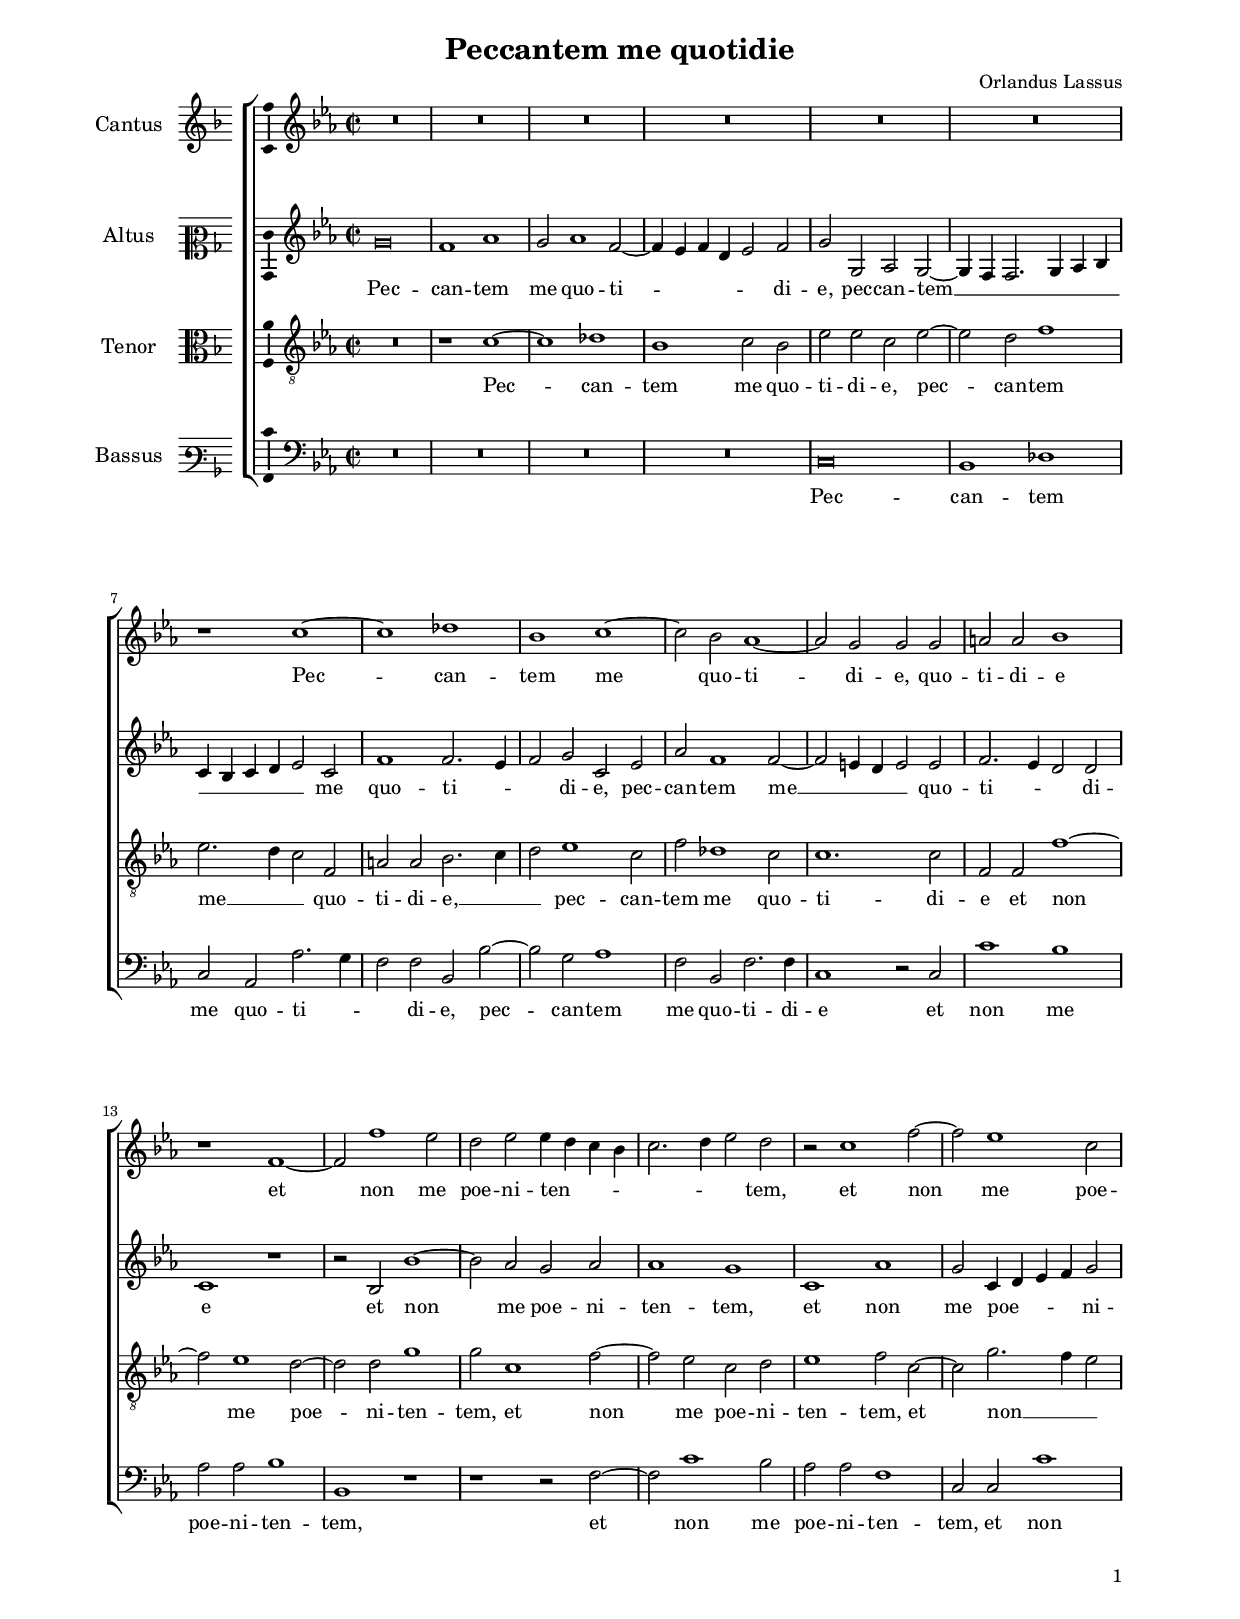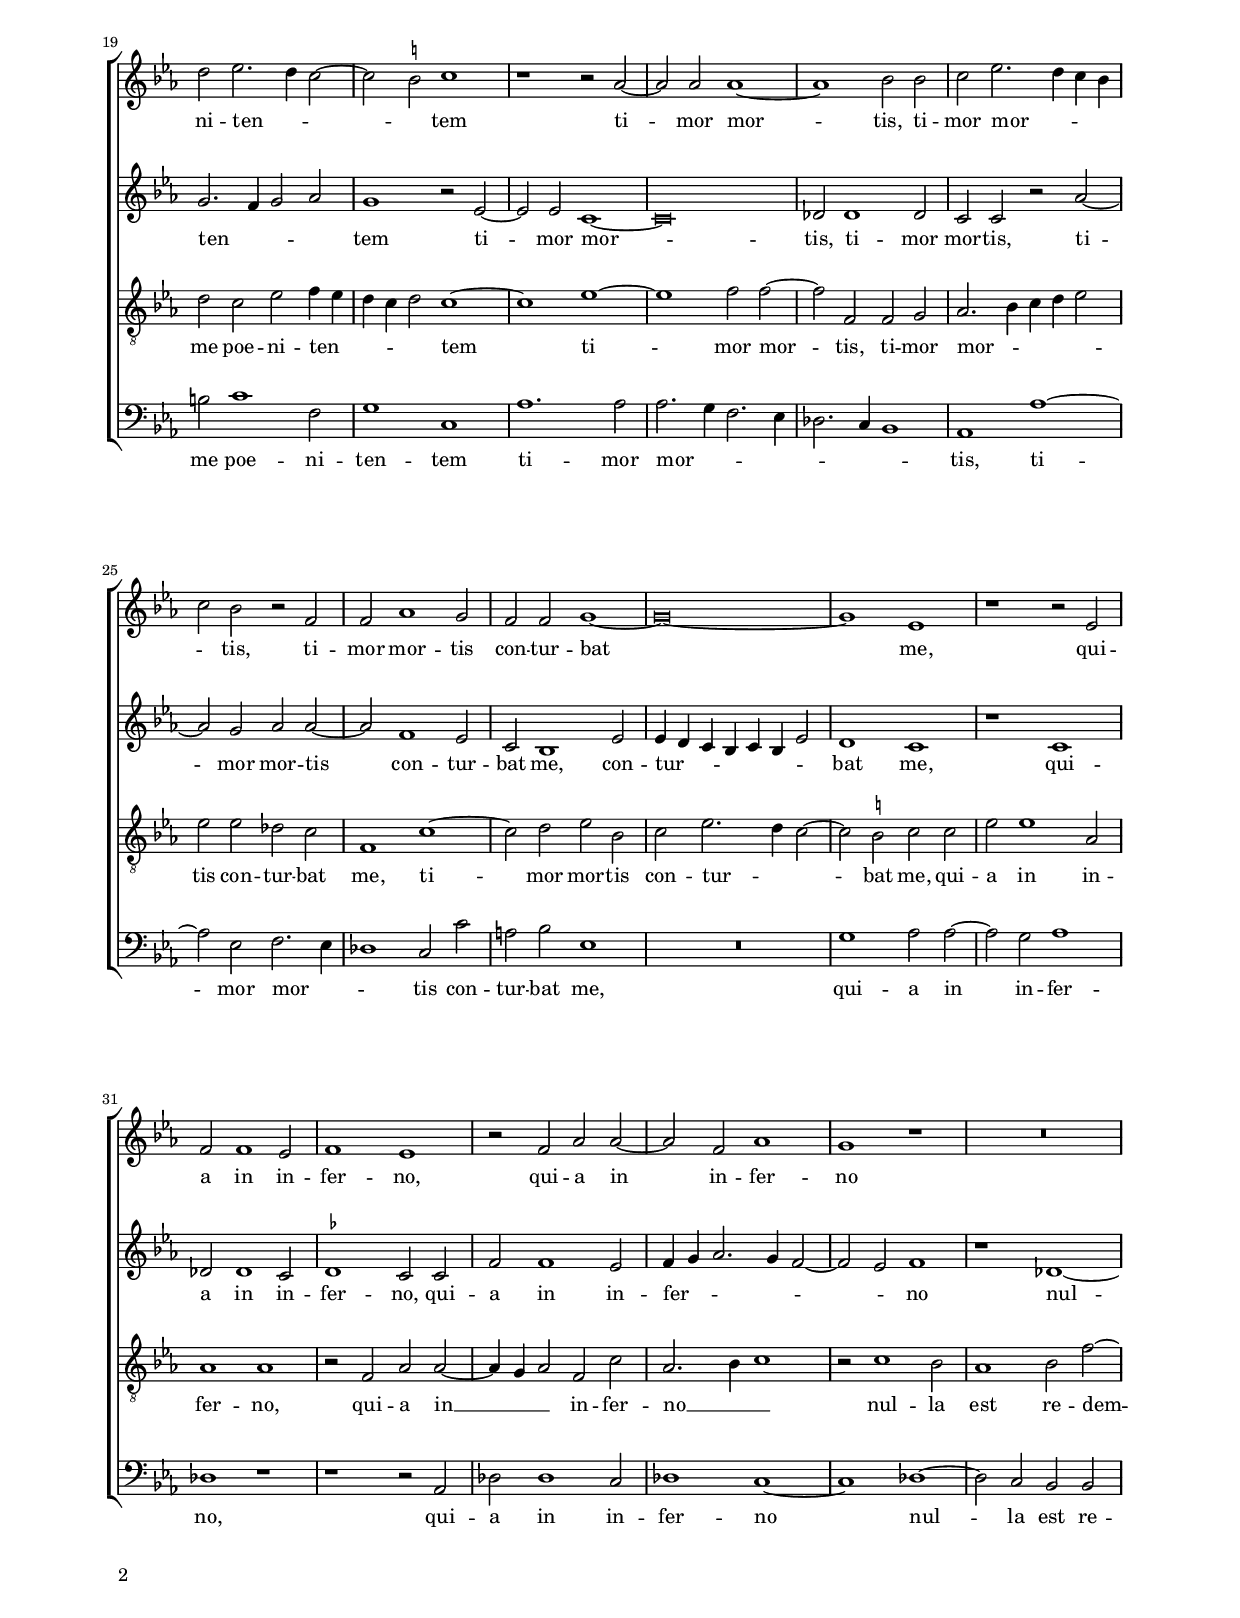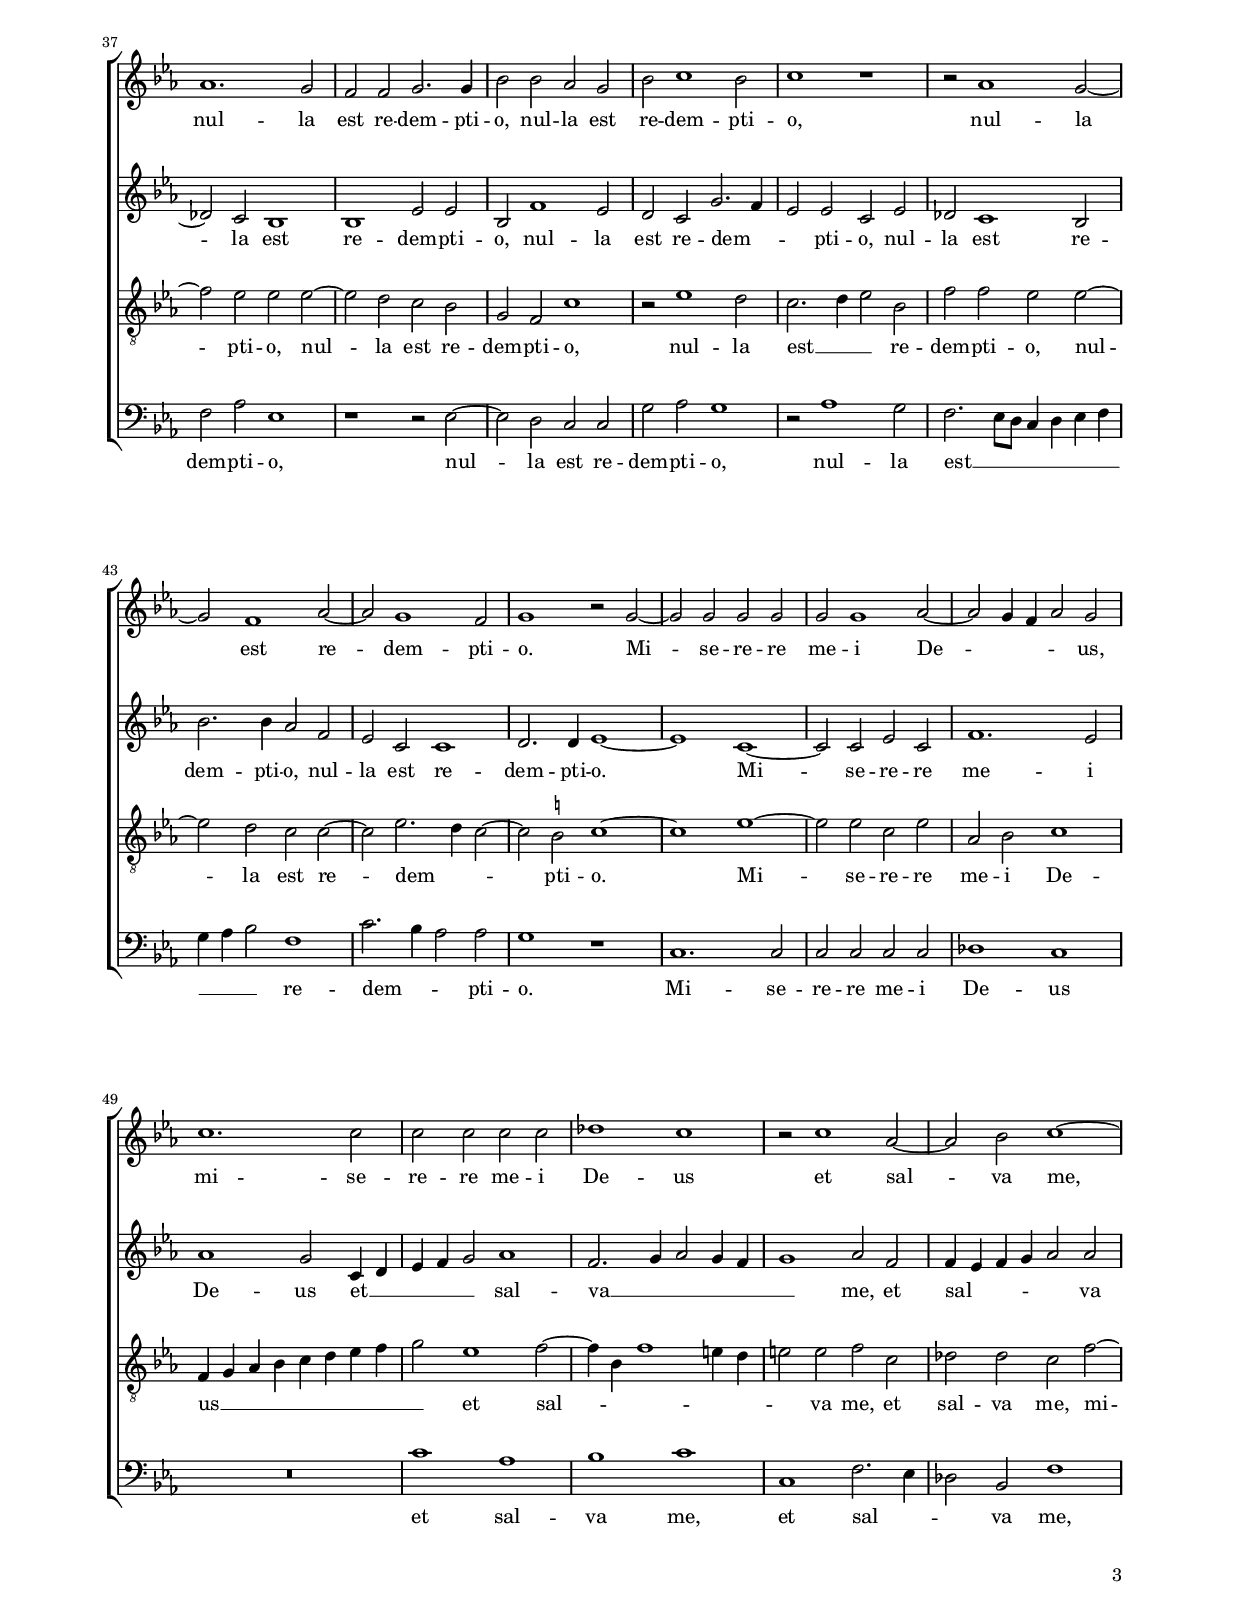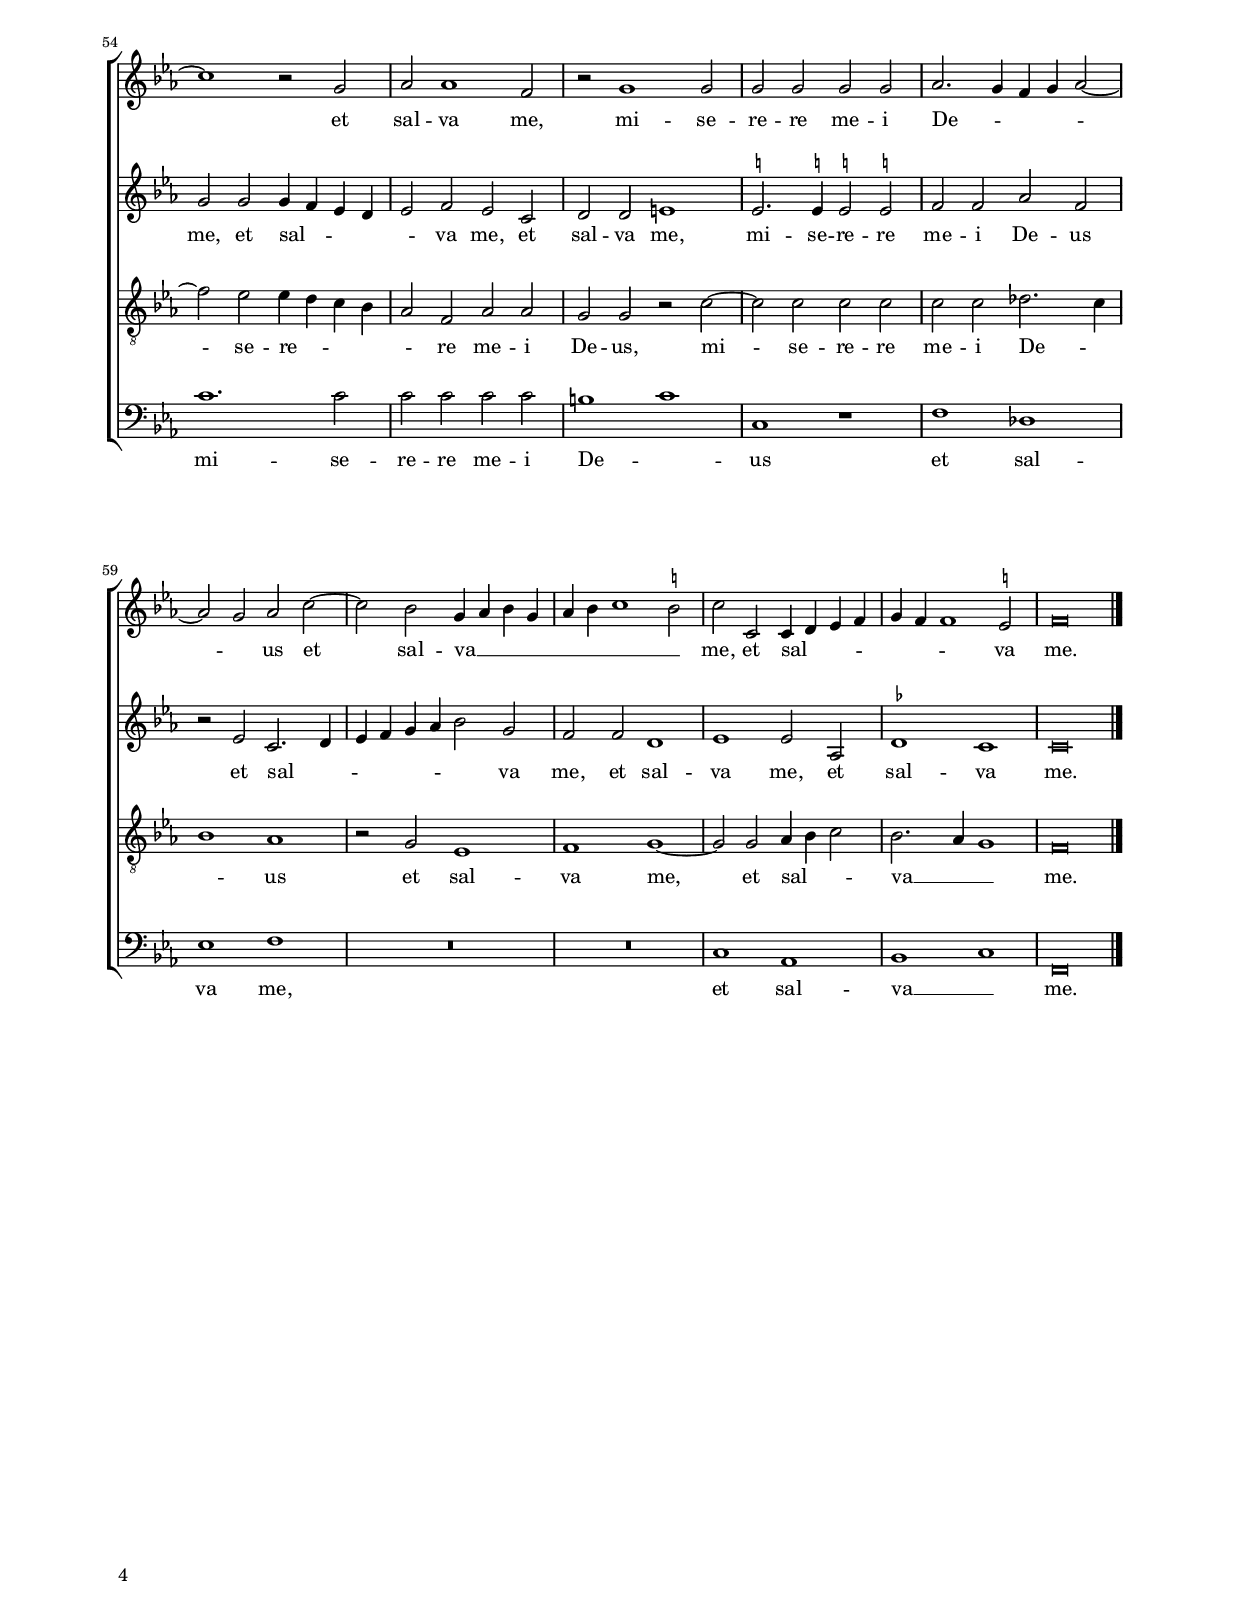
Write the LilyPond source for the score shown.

\header
{
  title="Peccantem me quotidie"
  composer="Orlandus Lassus"
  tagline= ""
}

\version "2.22.0"
\include "deutsch.ly"
#(set-global-staff-size 16)
% #(set-default-paper-size "letter")
#(ly:set-option 'point-and-click #f)

	
global = {
	\key f \major
	\time 2/2 \set Score.measureLength = #(ly:make-moment 2/1)
	\skip 1*2*64 \bar "|."
	}

	ficta = { \once \set suggestAccidentals = ##t }
	
	forget = #(define-music-function (music) (ly:music?) #{
		\accidentalStyle forget
		$music
		\accidentalStyle default
		#})
	
	m = \melisma
	me = \melismaEnd


\paper
	{
	top-margin = 2 \cm
	bottom-margin = 1.4 \cm
	left-margin = 2 \cm
	right-margin = 2 \cm
	ragged-bottom = ##f
	ragged-last-bottom = ##t
	print-page-number = ##f
	system-system-spacing = #'((basic-distance . 20) (minimum-distance . 16) (padding . 6) (strechability . 150))
        oddFooterMarkup=\markup   \fill-line { "" \fromproperty #'page:page-number-string }
        evenFooterMarkup=\markup  \fill-line { \fromproperty #'page:page-number-string "" }
        last-bottom-spacing = #'((basic-distance . 11) (minimum-distance . 7) (padding . 4))
%	systems-per-page = 3
%	min-systems-per-page = 3
%	oddHeaderMarkup = \markup { \fill-line { \null \null \column \right-align { \fontsize #1 \fromproperty #'page:page-number-string \null } } }
%	evenHeaderMarkup = \markup { \column \right-align { \fontsize #1 \fromproperty #'page:page-number-string \null } }
	}


incipitcantus = \markup { \score {
	{
	\set Staff.instrumentName = \markup { \fontsize #1 "Cantus" }
	\key f \major
	\clef violin
	s4 \bar ""
	}
	\layout  {
	raggedright = ##t
	indent = 1.6 \cm
	line-width = 2.2\cm
	\context { \Staff \remove Time_signature_engraver }
	\override Staff.Clef.Y-extent = #'(0 . 0)
	}} \hspace #1 }
	
      
incipitaltus = \markup { \score {
	{
	\set Staff.instrumentName = \markup { \fontsize #1 "Altus" }
	\key f \major
	\clef mezzosoprano
	s4 \bar ""
	}
	\layout  {
	raggedright = ##t
	indent = 1.6 \cm
	line-width = 2.2\cm
	\context { \Staff \remove Time_signature_engraver }
	\override Staff.Clef.Y-extent = #'(0 . 0)
	}} \hspace #1 }


incipittenor = \markup { \score {
	{
	\set Staff.instrumentName = \markup { \fontsize #1 "Tenor" }
	\key f \major
	\clef alto
	s4 \bar ""
	}
	\layout  {
	raggedright = ##t
	indent = 1.6 \cm
	line-width = 2.2\cm
	\context { \Staff \remove Time_signature_engraver }
	\override Staff.Clef.Y-extent = #'(0 . 0)
	}} \hspace #1 }


incipitbassus = \markup { \score {
	{
	\set Staff.instrumentName = \markup { \fontsize #1 "Bassus" }
	\key f \major
	\clef varbaritone
	s4 \bar ""
	}
	\layout  {
	raggedright = ##t
	indent = 1.6 \cm
	line-width = 2.2\cm
	\context { \Staff \remove Time_signature_engraver }
	\override Staff.Clef.Y-extent = #'(0 . 0)
	}} \hspace #1 }


cantus =  \relative c''
	{
	R\breve
	R\breve
	R\breve
	R\breve
%5
	R\breve
	R\breve
	r1 d~
	d1 es
	c1 d~
%10
	d2 c b1~ |
	b2 a a a
	h2 h c1
	r1 g~
	g2 g'1 f2
%15
	e2 f f4 \m e d c
	d2. e4 f2 \me e
	r2 d1 g2~
	g2 f1 d2
	e2 \slurDown f2. \m e4 d2~
%20
	d2 \ficta cis \me d1 |
	r1 r2 b~
	b2 b b1~
	b1 c2 c
	d2 f2. \m e4 d c
%25
	d2 \me c r2 g |
	g2 b1 a2
	g2 g a1~
	a\breve~
	a1 f
%30
	r1 r2 f |
	g2 g1 f2
	g1 f
	r2 g b b~
	b2 g b1
%35
	a1 r |
	R\breve
	b1. a2
	g2 g a2. a4
	c2 c b a
%40
	c2 d1 c2 |
	d1 r
	r2 b1 a2~
	a2 g1 b2~
	b2 a1 g2
%45
	a1 r2 a~ |
	a2 a a a
	a2 a1 b2~
	b2 \m a4 g b2 \me a
	d1. d2
%50
	d2 d d d |
	es1 d
	r2 d1 b2~
	b2 c d1~
	d1 r2 a
%55
	b2 b1 g2 |
	r2 a1 a2
	a2 a a a
	b2. \m a4 g a b2~
	b2 a \me b d~
%60
	d2 c \slurDown a4 \m b c a |
	b4 c d1 \ficta cis2 \me
	d2 d, d4 \m e f g
	a4 g g1 \me \ficta fis2
	g\breve
	}


altus =  \relative c'
        {
	a'\breve
	g1 b
	a2 b1 g2~
	g4 \m f g e f2 \me g
%5
	a2 a, b a~ |
	a4 \m g g2. a4 b c
	d4 c d e f2 \me d
	g1 g2. \m f4
	g2 \me a d, f
%10
	b2 g1 g2~
	g2 \m fis4 e fis2 \me fis
	g2. \m f4 e2 \me e
	d1 r
	r2 c c'1~
%15
	c2 b a b |
	b1 a
	d,1 b'
	a2 d,4 \m e f g \me a2
	a2. \m g4 a2 b \me
%20
	a1 r2 f~ |
	f2 f d1~
	d\breve
	es2 es1 es2
	d2 d r b'~
%25
	b2 a b b~ |
	b2 g1 f2
	d2 c1 f2
	f4 \m e d c d c f2 \me
	e1 d
%30
	r1 d |
	es2 es1 d2
	\ficta es1 d2 d
	g2 g1 f2
	g4 \m a b2. a4 g2~
%35
	g2 f \me g1 |
	r1 es~
	es2 d c1
	c1 f2 f
	c2 g'1 f2
%40
	e2 d a'2. \m g4 |
	f2 \me f d f 
	es2 d1 c2
	c'2. c4 b2 g
	f2 d d1
%45
	e2. e4 f1~ |
	f1 d~
	d2 d f d
	g1. f2
	b1 a2 d,4 \m e
%50
	f4 g a2 \me b1 |
	g2. \m a4 b2 a4 g
	a1 \me b2 g
	g4 \m f g a b2 \me b
	a2 a a4 \m g f e
%55
	f2 \me g f d |
	e2 e fis1
	\ficta fis2. \ficta fis!4 \ficta fis!2 \ficta fis!
	g2 g b g
	r2 f d2. \m e4
%60
	f4 g a b c2 \me a
	g2 g e1
	f1 f2 b,
	\ficta es1 d
	d\breve
	}


tenor =  \relative c'
	{
	R\breve
	r1 d~
	d1 es
	c1 d2 c
%5
	f2 f d f~ |
	f2 e g1
	f2. \m e4 d2 \me g,
	h2 h c2. \m d4
	e2 \me f1 d2
%10
	g2 es1 d2 |
	d1. d2
	g,2 g g'1~
	g2 f1 e2~
	e2 e a1
%15
	a2 d,1 g2~ |
	g2 f d e
	f1 g2 d~
	d2 a'2. \m g4 f2 \me
	e2 d f g4 \m f
%20
	e4 d e2 \me d1~ |
	d1 f~
	f1 g2 g~
	g2 g, g a
	b2. \m c4 d e f2 \me
%25
	f2 f es d |
	g,1 d'~
	d2 e f c
	d2 f2. \m e4 d2~
	d2 \me \ficta cis d d
%30
	f2 f1 b,2 |
	b1 b
	r2 g b b~
	b4 \m a b2 \me g d'
	b2. \m c4 d1 \me
%35
	r2 d1 c2 |
	b1 c2 g'~
	g2 f f f~
	f2 e d c
	a2 g d'1
%40
	r2 f1 e2 |
	d2. \m e4 f2 \me c
	g'2 g f f~
	f2 e d d~
	d2 f2. \m e4 d2~
%45
	d2 \me \ficta cis d1~ |
	d1 f~
	f2 f d f
	b,2 c d1
	g,4 \m a b c d e f g
%50
	a2 \me f1 g2~ |
	g4 \m c, g'1 fis4 e
	fis2 \me fis g d
	es2 es d g~
	g2 f f4 \m e d c
%55
	b2 \me g b b |
	a2 a r2 d~
	d2 d d d
	d2 d es2. \m d4
	c1 \me b
%60
	r2 a f1
	g1 a~
	a2 a b4 \m c d2 \me
	c2. \m b4 a1 \me
	g\breve
	}


bassus  =  \relative c
	{
	R\breve
	R\breve
	R\breve
	R\breve
%5
	d\breve
	c1 es
	d2 b b'2. \m a4
	g2 \me g c, c'~
	c2 a b1
%10
	g2 c, g'2. g4 |
	d1 r2 d
	d'1 c
	b2 b c1
	c,1 r
%15
	r1 r2 g'~ |
	g2 d'1 c2
	b2 b g1
	d2 d d'1
	cis2 d1 g,2
%20
	a1 d, |
	b'1. b2
	b2. \m a4 g2. f4
	es2. d4 c1 \me
	b1 b'~
%25
	b2 f g2. \m f4 |
	es1 \me d2 d'
	h2 c f,1
	R\breve
	a1 b2 b~
%30
	b2 a b1 |
	es,1 r
	r1 r2 b
	es2 es1 d2
	es1 d~
%35
	d1 es~ |
	es2 d c c
	g'2 b f1
	r1 r2 f~
	f2 e d d
%40
	a'2 b a1 |
	r2 b1 a2
	g2. \m f8 e d4 e f g
	a4 b c2 \me g1
	d'2. \m c4 b2 \me b
%45
	a1 r |
	d,1. d2
	d2 d d d
	es1 d
	R\breve
%50
	d'1 b
	c1 d
	d,1 g2. \m f4
	es2 \me c g'1
	d'1. d2
%55
	d2 d d d
	cis1 \m d \me
	d,1 r
	g1 es
	f1 g
%60
	R\breve
	R\breve
	d1 b
	c1 \m d \me
	g,\breve
	}

lyricscantus = \lyricmode {
	Pec -- can -- tem me quo -- ti -- di -- e,
	quo -- ti -- di -- e
	et non me poe -- ni -- ten -- tem,
	et non me poe -- ni -- ten -- tem
	ti -- mor mor -- tis,
	ti -- mor mor -- tis,
	ti -- mor mor -- tis con -- tur -- bat me,
	qui -- a in in -- fer -- no,
	qui -- a in in -- fer -- no
	nul -- la est re -- dem -- pti -- o,
	nul -- la est re -- dem -- pti -- o,
	nul -- la est re -- dem -- pti -- o.
	Mi -- se -- re -- re me -- i De -- us,
	mi -- se -- re -- re me -- i De -- us
	et sal -- va me,
	et sal -- va me,
	mi -- se -- re -- re me -- i De -- us
	et sal -- va __ me,
	et sal -- va me.
	}


lyricsaltus = \lyricmode {
	Pec -- can -- tem me quo -- ti -- di -- e,
	pec -- can -- tem __ me quo -- ti -- di -- e,
	pec -- can -- tem me __ quo -- ti -- di -- e
	et non me poe -- ni -- ten -- tem,
	et non me poe -- ni -- ten -- tem
	ti -- mor mor -- tis,
	ti -- mor mor -- tis,
	ti -- mor mor -- tis con -- tur -- bat me,
	con -- tur -- bat me,
	qui -- a in in -- fer -- no,
	qui -- a in in -- fer -- no
	nul -- la est re -- dem -- pti -- o,
	nul -- la est re -- dem -- pti -- o,
	nul -- la est re -- dem -- pti -- o,
	nul -- la est re -- dem -- pti -- o.
	Mi -- se -- re -- re me -- i De -- us et __ sal -- va __ me,
	et sal -- va me,
	et sal -- va me,
	et sal -- va me,
	mi -- se -- re -- re me -- i De -- us
	et sal -- va me,
	et sal -- va me,
	et sal -- va me.
	}


lyricstenor = \lyricmode {
	Pec -- can -- tem me quo -- ti -- di -- e,
	pec -- can -- tem me __ quo -- ti -- di -- e, __
	pec -- can -- tem me quo -- ti -- di -- e
	et non me poe -- ni -- ten -- tem,
	et non me poe -- ni -- ten -- tem,
	et non __ me poe -- ni -- ten -- tem
	ti -- mor mor -- tis,
	ti -- mor mor -- tis con -- tur -- bat me,
	ti -- mor mor -- tis con -- tur -- bat me,
	qui -- a in in -- fer -- no,
	qui -- a in __ in -- fer -- no __
	nul -- la est re -- dem -- pti -- o,
	nul -- la est re -- dem -- pti -- o,
	nul -- la est __ re -- dem -- pti -- o,
	nul -- la est re -- dem -- pti -- o.
	Mi -- se -- re -- re me -- i De -- us __ et sal -- va me,
	et sal -- va me,
	mi -- se -- re -- re me -- i De -- us,
	mi -- se -- re -- re me -- i De -- us
	et sal -- va me,
	et sal -- va __ me.
	}


lyricsbassus = \lyricmode {
	Pec -- can -- tem me quo -- ti -- di -- e,
	pec -- can -- tem me quo -- ti -- di -- e
	et non me poe -- ni -- ten -- tem,
	et non me poe -- ni -- ten -- tem,
	et non me poe -- ni -- ten -- tem
	ti -- mor mor -- tis,
	ti -- mor mor -- tis con -- tur -- bat me,
	qui -- a in in -- fer -- no,
	qui -- a in in -- fer -- no
	nul -- la est re -- dem -- pti -- o,
	nul -- la est re -- dem -- pti -- o,
	nul -- la est __ re -- dem -- pti -- o.
	Mi -- se -- re -- re me -- i De -- us et sal -- va me,
	et sal -- va me,
	mi -- se -- re -- re me -- i De -- us
	et sal -- va me,
	et sal -- va __ me.
	}


\score
{  
    \transpose f es {
	\new ChoirStaff \with { \override StaffGrouper.staff-staff-spacing.basic-distance = #13 }
	<<

	\new Staff << \global
	\new Voice="v1" {
		\set Staff.instrumentName=\incipitcantus
		\set Staff.midiInstrument = "reed organ"
		\clef "violin"
		\cantus }
	\new Lyrics \lyricsto "v1" {\lyricscantus }
	>>


	\new Staff << \global
	\new Voice="v2" {
		\set Staff.instrumentName=\incipitaltus
		\set Staff.midiInstrument = "reed organ"
		\clef "violin" 
		\altus}
	\new Lyrics \lyricsto "v2" {\lyricsaltus }
	>>


	\new Staff << \global
	\new Voice="v3" {
		\set Staff.instrumentName=\incipittenor
		\set Staff.midiInstrument = "reed organ"
		\clef "G_8"
		\tenor }
	\new Lyrics \lyricsto "v3" {\lyricstenor }
	>>


	\new Staff << \global
	\new Voice="v4" {
		\set Staff.instrumentName=\incipitbassus
		\set Staff.midiInstrument = "reed organ"
		\clef "bass" 
		\bassus }
	\new Lyrics \lyricsto "v4" {\lyricsbassus}
	>>

	>>
	} % transpose

	\layout
	{
	indent = 2.3 \cm
%	\context { \Lyrics \override VerticalAxisGroup.nonstaff-relatedstaff-spacing.padding = #2 }
%	\context { \Lyrics \override LyricText.font-size = #1 }
	\context { \Staff \override TimeSignature.break-visibility = #end-of-line-invisible }
    \context { \Staff \consists "Ambitus_engraver" }
%   \context { \Staff \consists "Custos_engraver" \override Custos.style = #'mensural }
%	\context { \Voice \override Slur.transparent = ##t }
	\context { \Score \override BarNumber.padding = #2 }
	\context { \Voice \override NoteHead.style = #'baroque }
	}

\midi
	{
	}
	
}


% EOF
